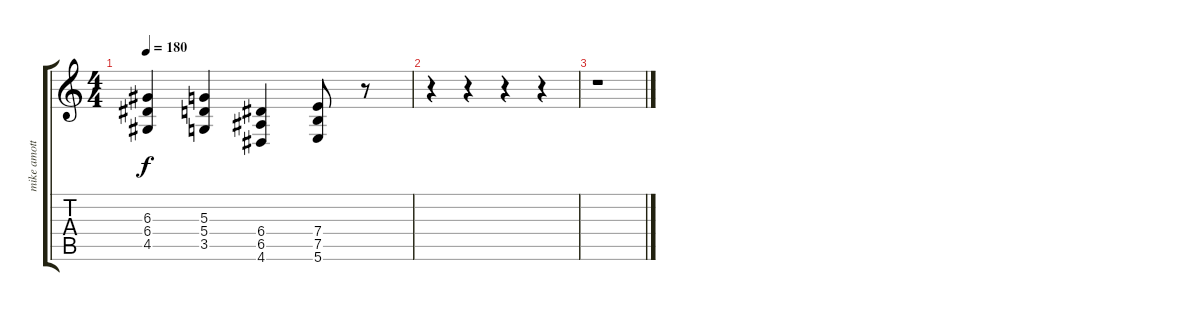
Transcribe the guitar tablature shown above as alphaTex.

\track ("mike amott" "mike amott") {instrument distortionguitar}
\staff {score tabs}
\tuning (B3 Gb3 D3 A2 E2 B1) {hide}
\ts (4 4)
\tempo 180
\clef g2
\ks c
(6.3 6.4 4.5).4{dy f} (5.3 5.4 3.5).4 (6.4 6.5 4.6).4 (7.4 7.5 5.6).8 r.8 |
r.4 r.4 r.4 r.4 |
r.1
